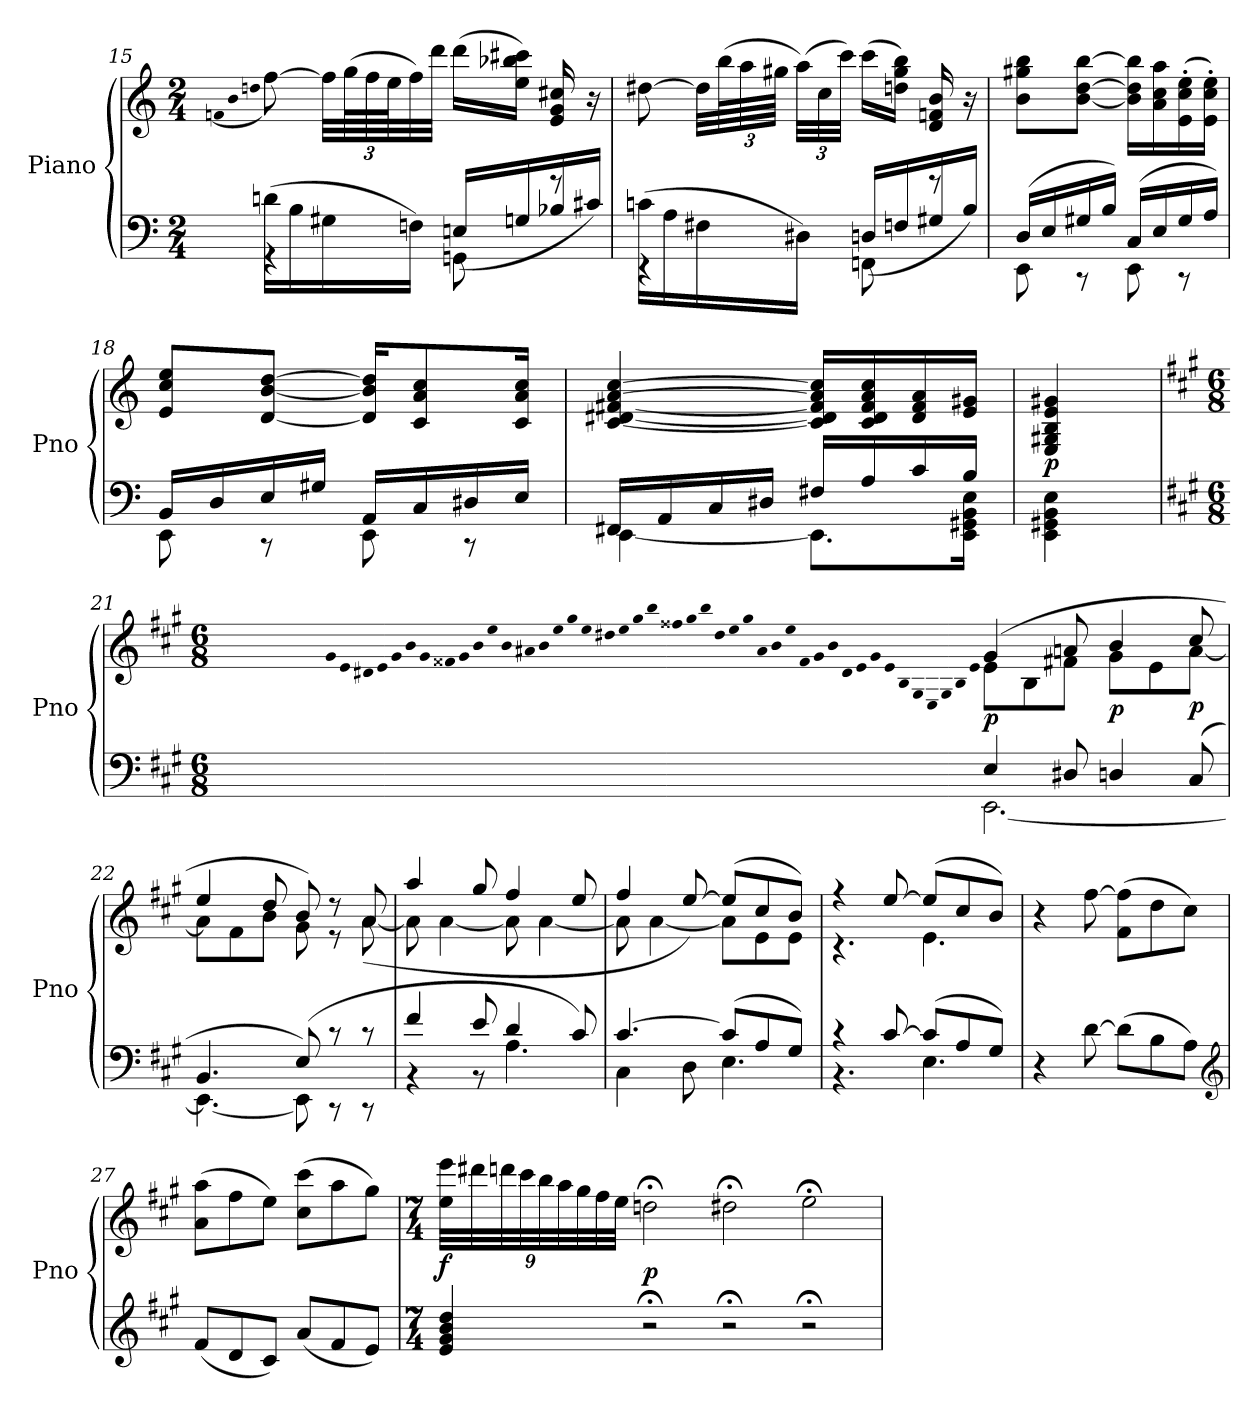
**kern	**kern	**dynam
*part1	*part1	*part1
*staff2	*staff1	*staff1/2
*I"Piano	*	*
*I'Pno	*	*
*clefF4	*clefG2	*
*k[]	*k[]	*
*a:	*a:	*
*M2/4	*M2/4	*
=15	=15	=15
.	(qfn	.
.	qb	.
.	qddn	.
*^	*	*
(16dn\LL	4r	[8ff\)	.
16B\	.	.	.
16G#X\	.	32ff\LLL]	.
.	.	(96gg\L	.
.	.	96ff\	.
.	.	96ee\J	.
16Fn\JJ)	.	32ff\)	.
.	.	32ddd\JJJ	.
8GGn\	(16En/LL	(16ddd\LL	.
.	16Gn/	16ee\ 16bb-X\ 16ccc#X\JJ)	.
8r	16B-X/	16e/ 16g/ 16cc#X/	.
.	16c#X/JJ)	16r	.
=16	=16	=16	=16
(16cn\LL	4r	[8dd#X\	.
16A\	.	.	.
16F#X\	.	32dd#\LLL]	.
.	.	(96bb\L	.
.	.	96aa\	.
.	.	96gg#X\JJJJ	.
16D#X\JJ)	.	(48aa\LLL)	.
.	.	48cc\	.
.	.	48ccc\JJJ)	.
8FFn\	(16Dn/LL	(16ccc\LL	.
.	16Fn/	16ddn\ 16gg#\ 16bb\JJ)	.
8r	16G#X/	16d/ 16fn/ 16b/	.
.	16B/JJ)	16r	.
=17	=17	=17	=17
(16D/LL	8EE\	8b\ 8gg#X\ 8bb\L	.
16E/	.	.	.
16G#X/	8r	[8b\ [8dd\ [8bb\J	.
16B/JJ)	.	.	.
(16C/LL	8EE\	16b]\ 16dd]\ 16bb]\LL	.
16E/	.	16a\ 16cc\ 16aa\	.
16G#/	8r	(16e'\ 16cc'\ 16ee'\	.
16A/JJ)	.	16e'\ 16cc'\ 16ee'\JJ)	.
=18	=18	=18	=18
16BB/LL	8EE\	8e/ 8cc/ 8ee/L	.
16D/	.	.	.
16E/	8r	[8d/ [8b/ [8dd/J	.
16G#X/JJ	.	.	.
16AA/LL	8EE\	16d]/ 16b]/ 16dd]/KL	.
16C/	.	8c/ 8a/ 8cc/	.
16D#X/	8r	.	.
16E/JJ	.	16c/ 16a/ 16cc/Jk	.
=19	=19	=19	=19
16FF#X/LL	[4EE\	[4c/ [4d#X/ [4f#X/ [4a/ [4cc/	.
16AA/	.	.	.
16C/	.	.	.
16D#X/JJ	.	.	.
16F#X/LL	8.EE\L]	16c]/ 16d#]/ 16f#]/ 16a]/ 16cc]/LL	.
16A/	.	16c/ 16d#/ 16f#/ 16a/ 16cc/	.
16c/	.	16d#/ 16f#/ 16a/	.
16B/JJ	16EE\ 16GG#X\ 16BB\ 16E\Jk	16e/ 16g#X/JJ	.
*v	*v	*	*
=20	=20	=20
4EE\ 4GG#X\ 4BB\ 4E\	4E/ 4G#X/ 4B/ 4e/ 4g#X/	p
=21	=21	=21
*k[f#c#g#]	*k[f#c#g#]	*
*M6/8	*M6/8	*
.	qg#	.
.	qe	.
.	qd#X	.
.	qe	.
.	qg#	.
.	qb	.
.	qg#	.
.	qf##X	.
.	qg#	.
.	qb	.
.	qee	.
.	qb	.
.	qa#X	.
.	qb	.
.	qee	.
.	qgg#	.
.	qee	.
.	qdd#X	.
.	qee	.
.	qgg#	.
.	qbb	.
.	qff##X	.
.	qgg#	.
.	qbb	.
.	qdd#	.
.	qee	.
.	qgg#	.
.	qa#	.
.	qb	.
.	qee	.
.	qf##	.
.	qg#	.
.	qb	.
.	qd#	.
.	qe	.
.	qg#	.
.	qe	.
.	qB	.
.	qG#	.
.	qE	.
.	qG#	.
.	qB	.
.	qe	.
*^	*^	*
4E/	[2.EE\	(4g#/	8e\L	p
.	.	.	8B\	.
8D#X/	.	8an/	8f#X\J	.
4Dn/	.	4b/	8g#\L	p
.	.	.	8e\	.
(8C#/	.	8cc#/	[8a\J	p
=22	=22	=22	=22	=22
4.BB/	4.EE\_	4ee/	8a\L]	.
.	.	.	8f#\	.
.	.	8dd/	8b\J	.
(8E/)	8EE\]	8b/)	8g#\	.
8r	8r	8r	8r	.
8r	8r	8a/	([8a\	.
=23	=23	=23	=23	=23
4f#/	4r	4aa/	8a\]	.
.	.	.	[4a\	.
8e/	8r	8gg#/	.	.
4d/	4.A\	4ff#/	8a\]	.
.	.	.	[4a\	.
8c#/)	.	8ee/	.	.
=24	=24	=24	=24	=24
[4.c#/	4C#\	4ff#/	8a\]	.
.	.	.	[4a\	.
.	8D\	[8ee/)	.	.
(8c#/L]	4.E\	(8ee/L]	8a\L]	.
8A/	.	8cc#/	8e\	.
8G#/J)	.	8b/J)	8e\J	.
=25	=25	=25	=25	=25
4r	4.r	4r	4.r	.
[8c#/	.	[8ee/	.	.
(8c#/L]	4.E\	(8ee/L]	4.e\	.
8A/	.	8cc#/	.	.
8G#/J)	.	8b/J)	.	.
*v	*v	*	*	*
*	*v	*v	*
=26	=26	=26
4r	4r	.
[8d\	[8ff#\	.
(8d\L]	(8f#\ 8ff#]\L	.
8B\	8dd\	.
8A\J)	8cc#\J)	.
*clefG2	*	*
=27	=27	=27
(8f#/L	(8a\ 8aa\L	.
8d/	8ff#\	.
8c#/J)	8ee\J)	.
(8a/L	(8cc#\ 8ccc#\L	.
8f#/	8aa\	.
8e/J)	8gg#\J)	.
=28	=28	=28
*M7/4	*M7/4	*
4e/ 4g#/ 4b/ 4dd/	36ee\ 36eee\LLL	f
.	36ddd#X\	.
.	36dddn\	.
.	36ccc#\	.
.	36bb\	.
.	36aa\	.
.	36gg#\	.
.	36ff#\	.
.	36ee\JJJ	.
2r;<	2ddn;<\	p
2r;<	2dd#X;<\	.
2r;<	2ee;<\	.
=	=	=
*-	*-	*-
